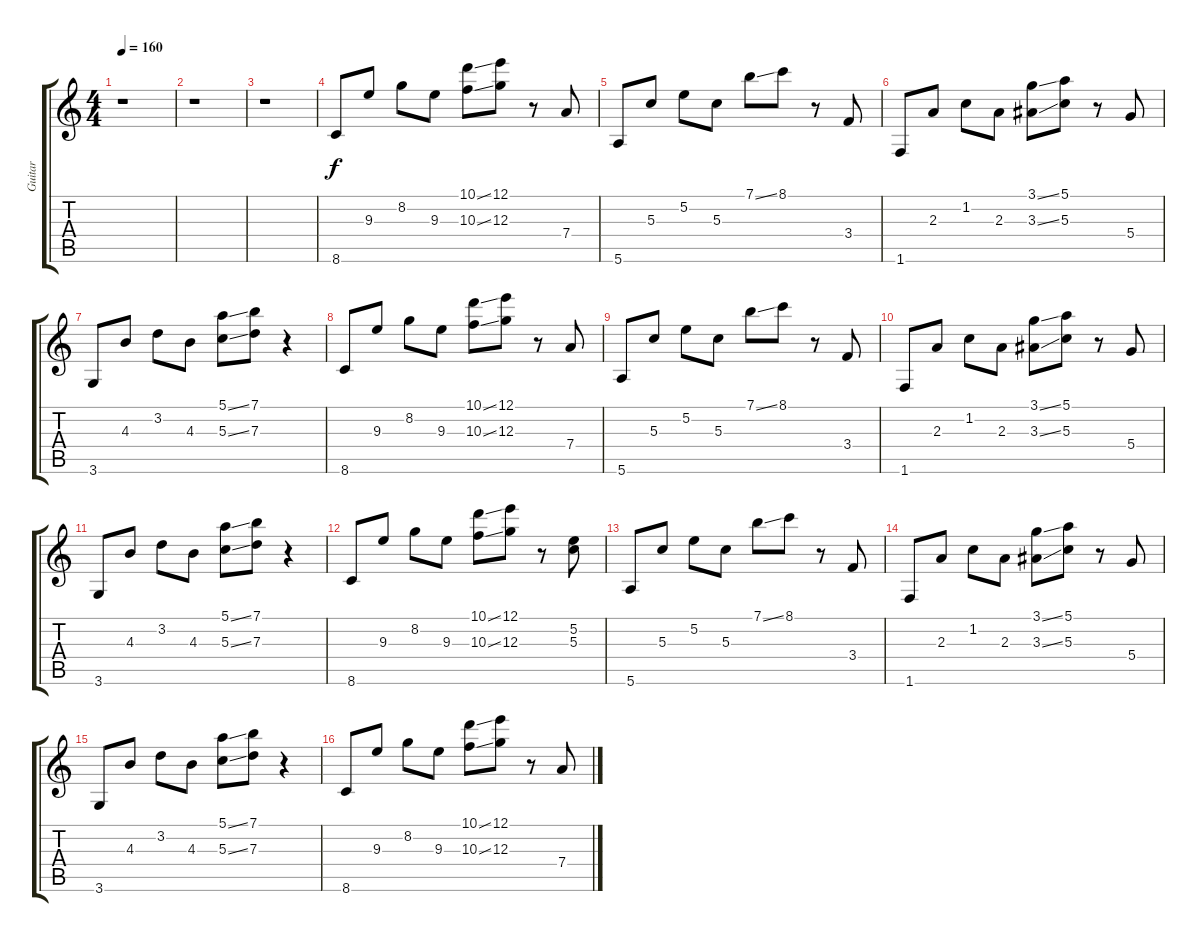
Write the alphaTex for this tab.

\track ("Guitar" "Guitar") {instrument electricguitarclean}
\staff {score tabs}
\tuning (E4 B3 G3 D3 A2 E2) {hide}
\ts (4 4)
\tempo 160
\clef g2
\ks c
r.1{dy f instrument electricguitarclean} |
r.1 |
r.1 |
8.6.8 9.3.8 8.2.8 9.3.8 (10.1{ss} 10.3{ss}).8 (12.1 12.3).8 r.8 7.4.8 |
5.6.8 5.3.8 5.2.8 5.3.8 7.1{ss}.8 8.1.8 r.8 3.4.8 |
1.6.8 2.3.8 1.2.8 2.3.8 (3.1{ss} 3.3{ss}).8 (5.1 5.3).8 r.8 5.4.8 |
3.6.8 4.3.8 3.2.8 4.3.8 (5.1{ss} 5.3{ss}).8 (7.1 7.3).8 r.4 |
8.6.8 9.3.8 8.2.8 9.3.8 (10.1{ss} 10.3{ss}).8 (12.1 12.3).8 r.8 7.4.8 |
5.6.8 5.3.8 5.2.8 5.3.8 7.1{ss}.8 8.1.8 r.8 3.4.8 |
1.6.8 2.3.8 1.2.8 2.3.8 (3.1{ss} 3.3{ss}).8 (5.1 5.3).8 r.8 5.4.8 |
3.6.8 4.3.8 3.2.8 4.3.8 (5.1{ss} 5.3{ss}).8 (7.1 7.3).8 r.4 |
8.6.8 9.3.8 8.2.8 9.3.8 (10.1{ss} 10.3{ss}).8 (12.1 12.3).8 r.8 (5.2 5.3).8 |
5.6.8 5.3.8 5.2.8 5.3.8 7.1{ss}.8 8.1.8 r.8 3.4.8 |
1.6.8 2.3.8 1.2.8 2.3.8 (3.1{ss} 3.3{ss}).8 (5.1 5.3).8 r.8 5.4.8 |
3.6.8 4.3.8 3.2.8 4.3.8 (5.1{ss} 5.3{ss}).8 (7.1 7.3).8 r.4 |
8.6.8 9.3.8 8.2.8 9.3.8 (10.1{ss} 10.3{ss}).8 (12.1 12.3).8 r.8 7.4.8
